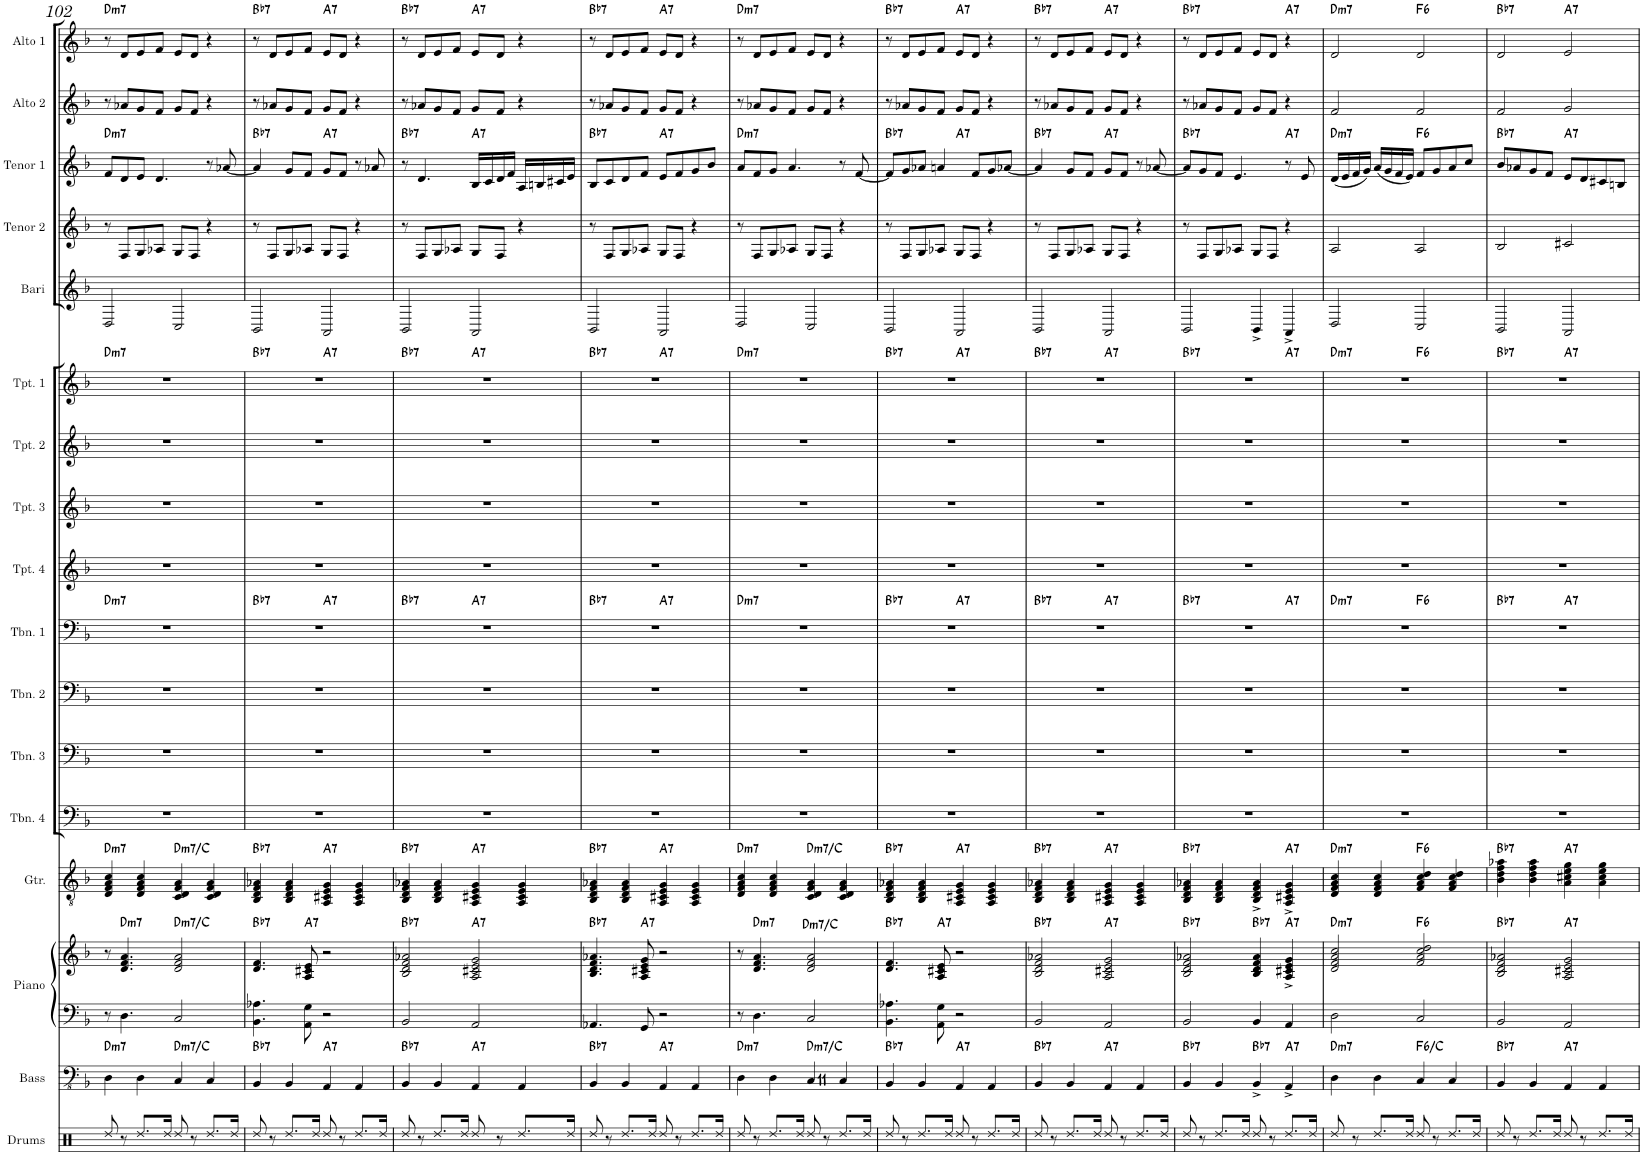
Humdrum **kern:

**kern	**kern	**harte	**kern	**kern	**harte	**kern	**harte	**kern	**kern	**kern	**kern	**harte	**kern	**kern	**kern	**kern	**harte	**kern	**kern	**kern	**harte	**kern	**kern	**harte
*part17	*part16	*part16	*part15	*part15	*part15	*part14	*part14	*part13	*part12	*part11	*part10	*part10	*part9	*part8	*part7	*part6	*part6	*part5	*part4	*part3	*part3	*part2	*part1	*part1
*staff18	*staff17	*	*staff16	*staff15	*	*staff14	*	*staff13	*staff12	*staff11	*staff10	*	*staff9	*staff8	*staff7	*staff6	*	*staff5	*staff4	*staff3	*	*staff2	*staff1	*
*I"Drums	*I"Bass	*	*I"Piano	*	*	*I"Guitar	*	*I"Trombone 4	*I"Trombone 3	*I"Trombone 2	*I"Trombone 1	*	*I"Trumpet 4	*I"Trumpet 3	*I"Trumpet 2	*I"Trumpet 1	*	*I"Baritone Sax	*I"Tenor Sax 2	*I"Tenor Sax 1	*	*I"Alto Sax 2	*I"Alto Sax 1	*
*I'Drums	*I'Bass	*	*I'Piano	*	*	*I'Gtr.	*	*I'Tbn. 4	*I'Tbn. 3	*I'Tbn. 2	*I'Tbn. 1	*	*I'Tpt. 4	*I'Tpt. 3	*I'Tpt. 2	*I'Tpt. 1	*	*I'Bari	*I'Tenor 2	*I'Tenor 1	*	*I'Alto 2	*I'Alto 1	*
!!LO:PB:g=z
*clefX	*clefFv4	*	*clefF4	*clefG2	*	*clefGv2	*	*clefF4	*clefF4	*clefF4	*clefF4	*	*clefG2	*clefG2	*clefG2	*clefG2	*	*clefG2	*clefG2	*clefG2	*	*clefG2	*clefG2	*
*	*	*	*	*	*	*	*	*	*	*	*	*	*ITrd1c2	*ITrd1c2	*ITrd1c2	*ITrd1c2	*	*ITrd12c21	*ITrd8c14	*ITrd8c14	*	*ITrd5c9	*ITrd5c9	*
*k[]	*k[b-]	*	*k[b-]	*k[b-]	*	*k[b-]	*	*k[b-]	*k[b-]	*k[b-]	*k[b-]	*	*k[b-]	*k[b-]	*k[b-]	*k[b-]	*	*k[b-]	*k[b-]	*k[b-]	*	*k[b-]	*k[b-]	*
*M4/4	*M4/4	*	*M4/4	*M4/4	*	*M4/4	*	*M4/4	*M4/4	*M4/4	*M4/4	*	*M4/4	*M4/4	*M4/4	*M4/4	*	*M4/4	*M4/4	*M4/4	*	*M4/4	*M4/4	*
=102	=102	=102	=102	=102	=102	=102	=102	=102	=102	=102	=102	=102	=102	=102	=102	=102	=102	=102	=102	=102	=102	=102	=102	=102
!	!	!LO:H:kt=m7	!	!	!	!	!LO:H:kt=m7	!	!	!	!	!LO:H:kt=m7	!	!	!	!	!LO:H:kt=m7	!	!	!	!LO:H:kt=m7	!	!	!LO:H:kt=m7
8Rdd/	4DD\	D:min7	8r	8r	.	4D/ 4F/ 4A/ 4c/	D:min7	1r	1r	1r	1r	D:min7	1r	1r	1r	1r	D:min7	2D/	8r	8f/L	D:min7	8r	8r	D:min7
!	!	!	!	!	!LO:H:kt=m7	!	!	!	!	!	!	!	!	!	!	!	!	!	!	!	!	!	!	!
8r	.	.	4.D\	4.d/ 4.f/ 4.a/	D:min7	.	.	.	.	.	.	.	.	.	.	.	.	.	8F/L	8d/	.	8a-X/L	8d/L	.
8.Rdd/L	4DD\	.	.	.	.	4D/ 4F/ 4A/ 4c/	.	.	.	.	.	.	.	.	.	.	.	.	8G/	8e/J	.	8g/	8e/	.
.	.	.	.	.	.	.	.	.	.	.	.	.	.	.	.	.	.	.	8A-X/J	4.d/	.	8f/J	8f/J	.
16Rdd/Jk	.	.	.	.	.	.	.	.	.	.	.	.	.	.	.	.	.	.	.	.	.	.	.	.
!	!	!LO:H:kt=m7	!	!	!LO:H:kt=m7	!	!LO:H:kt=m7	!	!	!	!	!	!	!	!	!	!	!	!	!	!	!	!	!
8Rdd/	4CC/	D:min7/b7	2C/	2d/ 2f/ 2a/	D:min7/b7	4C/ 4D/ 4F/ 4A/	D:min7/b7	.	.	.	.	.	.	.	.	.	.	2C/	8G/L	.	.	8g/L	8e/L	.
8r	.	.	.	.	.	.	.	.	.	.	.	.	.	.	.	.	.	.	8F/J	.	.	8f/J	8d/J	.
8.Rdd/L	4CC/	.	.	.	.	4C/ 4D/ 4F/ 4A/	.	.	.	.	.	.	.	.	.	.	.	.	4r	8r	.	4r	4r	.
.	.	.	.	.	.	.	.	.	.	.	.	.	.	.	.	.	.	.	.	[8a-X/	.	.	.	.
16Rdd/Jk	.	.	.	.	.	.	.	.	.	.	.	.	.	.	.	.	.	.	.	.	.	.	.	.
=103	=103	=103	=103	=103	=103	=103	=103	=103	=103	=103	=103	=103	=103	=103	=103	=103	=103	=103	=103	=103	=103	=103	=103	=103
!	!	!LO:H:kt=7	!	!	!LO:H:kt=7	!	!LO:H:kt=7	!	!	!	!	!LO:H:kt=7	!	!	!	!	!LO:H:kt=7	!	!	!	!LO:H:kt=7	!	!	!LO:H:kt=7
*	*	*	*	*	*	*	*	*	*	*	*^	*	*	*	*	*^	*	*	*	*	*	*	*	*
8Rdd/	4BBB-/	Bb:7	4.BB-\ 4.A-X\	4.d/ 4.f/	Bb:7	4BB-/ 4D/ 4F/ 4A-X/	Bb:7	1r	1r	1r	1r	2ryy	Bb:7	1r	1r	1r	1r	2ryy	Bb:7	2BB-/	8r	4a-/]	Bb:7	8r	8r	Bb:7
8r	.	.	.	.	.	.	.	.	.	.	.	.	.	.	.	.	.	.	.	.	8F/L	.	.	8a-X/L	8d/L	.
8.Rdd/L	4BBB-/	.	.	.	.	4BB-/ 4D/ 4F/ 4A-/	.	.	.	.	.	.	.	.	.	.	.	.	.	.	8G/	8g/L	.	8g/	8e/	.
!	!	!	!	!	!LO:H:kt=7	!	!	!	!	!	!	!	!	!	!	!	!	!	!	!	!	!	!	!	!	!
.	.	.	8AA\ 8G\	8A/ 8c#X/ 8e/	A:7	.	.	.	.	.	.	.	.	.	.	.	.	.	.	.	8A-X/J	8f/J	.	8f/J	8f/J	.
16Rdd/Jk	.	.	.	.	.	.	.	.	.	.	.	.	.	.	.	.	.	.	.	.	.	.	.	.	.	.
!	!	!LO:H:kt=7	!	!	!	!	!LO:H:kt=7	!	!	!	!	!	!LO:H:kt=7	!	!	!	!	!	!LO:H:kt=7	!	!	!	!LO:H:kt=7	!	!	!LO:H:kt=7
8Rdd/	4AAA/	A:7	2r	2r	.	4AA/ 4C#X/ 4E/ 4G/	A:7	.	.	.	.	2ryy	A:7	.	.	.	.	2ryy	A:7	2AA/	8G/L	8g/L	A:7	8g/L	8e/L	A:7
8r	.	.	.	.	.	.	.	.	.	.	.	.	.	.	.	.	.	.	.	.	8F/J	8f/J	.	8f/J	8d/J	.
8.Rdd/L	4AAA/	.	.	.	.	4AA/ 4C#/ 4E/ 4G/	.	.	.	.	.	.	.	.	.	.	.	.	.	.	4r	8r	.	4r	4r	.
.	.	.	.	.	.	.	.	.	.	.	.	.	.	.	.	.	.	.	.	.	.	8a-X/	.	.	.	.
16Rdd/Jk	.	.	.	.	.	.	.	.	.	.	.	.	.	.	.	.	.	.	.	.	.	.	.	.	.	.
=104	=104	=104	=104	=104	=104	=104	=104	=104	=104	=104	=104	=104	=104	=104	=104	=104	=104	=104	=104	=104	=104	=104	=104	=104	=104	=104
!	!	!LO:H:kt=7	!	!	!LO:H:kt=7	!	!LO:H:kt=7	!	!	!	!	!	!LO:H:kt=7	!	!	!	!	!	!LO:H:kt=7	!	!	!	!LO:H:kt=7	!	!	!LO:H:kt=7
8Rdd/	4BBB-/	Bb:7	2BB-/	2B-/ 2d/ 2f/ 2a-X/	Bb:7	4BB-/ 4D/ 4F/ 4A-X/	Bb:7	1r	1r	1r	1r	2ryy	Bb:7	1r	1r	1r	1r	2ryy	Bb:7	2BB-/	8r	8r	Bb:7	8r	8r	Bb:7
8r	.	.	.	.	.	.	.	.	.	.	.	.	.	.	.	.	.	.	.	.	8F/L	4.d/	.	8a-X/L	8d/L	.
8.Rdd/L	4BBB-/	.	.	.	.	4BB-/ 4D/ 4F/ 4A-/	.	.	.	.	.	.	.	.	.	.	.	.	.	.	8G/	.	.	8g/	8e/	.
.	.	.	.	.	.	.	.	.	.	.	.	.	.	.	.	.	.	.	.	.	8A-X/J	.	.	8f/J	8f/J	.
16Rdd/Jk	.	.	.	.	.	.	.	.	.	.	.	.	.	.	.	.	.	.	.	.	.	.	.	.	.	.
!	!	!LO:H:kt=7	!	!	!LO:H:kt=7	!	!LO:H:kt=7	!	!	!	!	!	!LO:H:kt=7	!	!	!	!	!	!LO:H:kt=7	!	!	!	!LO:H:kt=7	!	!	!LO:H:kt=7
8Rdd/	4AAA/	A:7	2AA/	2A/ 2c#X/ 2e/ 2g/	A:7	4AA/ 4C#X/ 4E/ 4G/	A:7	.	.	.	.	2ryy	A:7	.	.	.	.	2ryy	A:7	2AA/	8G/L	16B-/LL	A:7	8g/L	8e/L	A:7
.	.	.	.	.	.	.	.	.	.	.	.	.	.	.	.	.	.	.	.	.	.	16c/	.	.	.	.
8r	.	.	.	.	.	.	.	.	.	.	.	.	.	.	.	.	.	.	.	.	8F/J	16d/	.	8f/J	8d/J	.
.	.	.	.	.	.	.	.	.	.	.	.	.	.	.	.	.	.	.	.	.	.	16f/JJ	.	.	.	.
8.Rdd/L	4AAA/	.	.	.	.	4AA/ 4C#/ 4E/ 4G/	.	.	.	.	.	.	.	.	.	.	.	.	.	.	4r	16A/LL	.	4r	4r	.
.	.	.	.	.	.	.	.	.	.	.	.	.	.	.	.	.	.	.	.	.	.	16Bn/	.	.	.	.
.	.	.	.	.	.	.	.	.	.	.	.	.	.	.	.	.	.	.	.	.	.	16c#X/	.	.	.	.
16Rdd/Jk	.	.	.	.	.	.	.	.	.	.	.	.	.	.	.	.	.	.	.	.	.	16e/JJ	.	.	.	.
=105	=105	=105	=105	=105	=105	=105	=105	=105	=105	=105	=105	=105	=105	=105	=105	=105	=105	=105	=105	=105	=105	=105	=105	=105	=105	=105
!	!	!LO:H:kt=7	!	!	!LO:H:kt=7	!	!LO:H:kt=7	!	!	!	!	!	!LO:H:kt=7	!	!	!	!	!	!LO:H:kt=7	!	!	!	!LO:H:kt=7	!	!	!LO:H:kt=7
8Rdd/	4BBB-/	Bb:7	4.AA-X/	4.B-/ 4.d/ 4.f/ 4.a-X/	Bb:7	4BB-/ 4D/ 4F/ 4A-X/	Bb:7	1r	1r	1r	1r	2ryy	Bb:7	1r	1r	1r	1r	2ryy	Bb:7	2BB-/	8r	8B-/L	Bb:7	8r	8r	Bb:7
8r	.	.	.	.	.	.	.	.	.	.	.	.	.	.	.	.	.	.	.	.	8F/L	8c/	.	8a-X/L	8d/L	.
8.Rdd/L	4BBB-/	.	.	.	.	4BB-/ 4D/ 4F/ 4A-/	.	.	.	.	.	.	.	.	.	.	.	.	.	.	8G/	8d/	.	8g/	8e/	.
!	!	!	!	!	!LO:H:kt=7	!	!	!	!	!	!	!	!	!	!	!	!	!	!	!	!	!	!	!	!	!
.	.	.	8GG/	8A/ 8c#X/ 8e/ 8g/	A:7	.	.	.	.	.	.	.	.	.	.	.	.	.	.	.	8A-X/J	8f/J	.	8f/J	8f/J	.
16Rdd/Jk	.	.	.	.	.	.	.	.	.	.	.	.	.	.	.	.	.	.	.	.	.	.	.	.	.	.
!	!	!LO:H:kt=7	!	!	!	!	!LO:H:kt=7	!	!	!	!	!	!LO:H:kt=7	!	!	!	!	!	!LO:H:kt=7	!	!	!	!LO:H:kt=7	!	!	!LO:H:kt=7
8Rdd/	4AAA/	A:7	2r	2r	.	4AA/ 4C#X/ 4E/ 4G/	A:7	.	.	.	.	2ryy	A:7	.	.	.	.	2ryy	A:7	2AA/	8G/L	8e/L	A:7	8g/L	8e/L	A:7
8r	.	.	.	.	.	.	.	.	.	.	.	.	.	.	.	.	.	.	.	.	8F/J	8f/	.	8f/J	8d/J	.
8.Rdd/L	4AAA/	.	.	.	.	4AA/ 4C#/ 4E/ 4G/	.	.	.	.	.	.	.	.	.	.	.	.	.	.	4r	8g/	.	4r	4r	.
.	.	.	.	.	.	.	.	.	.	.	.	.	.	.	.	.	.	.	.	.	.	8b-/J	.	.	.	.
16Rdd/Jk	.	.	.	.	.	.	.	.	.	.	.	.	.	.	.	.	.	.	.	.	.	.	.	.	.	.
=106	=106	=106	=106	=106	=106	=106	=106	=106	=106	=106	=106	=106	=106	=106	=106	=106	=106	=106	=106	=106	=106	=106	=106	=106	=106	=106
!	!	!LO:H:kt=m7	!	!	!	!	!LO:H:kt=m7	!	!	!	!	!	!LO:H:kt=m7	!	!	!	!	!	!LO:H:kt=m7	!	!	!	!LO:H:kt=m7	!	!	!LO:H:kt=m7
*	*	*	*	*	*	*	*	*	*	*	*v	*v	*	*	*	*	*v	*v	*	*	*	*	*	*	*	*
8Rdd/	4DD\	D:min7	8r	8r	.	4D/ 4F/ 4A/ 4c/	D:min7	1r	1r	1r	1r	D:min7	1r	1r	1r	1r	D:min7	2D/	8r	8a/L	D:min7	8r	8r	D:min7
!	!	!	!	!	!LO:H:kt=m7	!	!	!	!	!	!	!	!	!	!	!	!	!	!	!	!	!	!	!
8r	.	.	4.D\	4.d/ 4.f/ 4.a/	D:min7	.	.	.	.	.	.	.	.	.	.	.	.	.	8F/L	8f/	.	8a-X/L	8d/L	.
8.Rdd/L	4DD\	.	.	.	.	4D/ 4F/ 4A/ 4c/	.	.	.	.	.	.	.	.	.	.	.	.	8G/	8g/J	.	8g/	8e/	.
.	.	.	.	.	.	.	.	.	.	.	.	.	.	.	.	.	.	.	8A-X/J	4.a/	.	8f/J	8f/J	.
16Rdd/Jk	.	.	.	.	.	.	.	.	.	.	.	.	.	.	.	.	.	.	.	.	.	.	.	.
!	!	!LO:H:kt=m7	!	!	!LO:H:kt=m7	!	!LO:H:kt=m7	!	!	!	!	!	!	!	!	!	!	!	!	!	!	!	!	!
8Rdd/	4CC/	D:min7/b7	2C/	2d/ 2f/ 2a/	D:min7/b7	4C/ 4D/ 4F/ 4A/	D:min7/b7	.	.	.	.	.	.	.	.	.	.	2C/	8G/L	.	.	8g/L	8e/L	.
8r	.	.	.	.	.	.	.	.	.	.	.	.	.	.	.	.	.	.	8F/J	.	.	8f/J	8d/J	.
8.Rdd/L	4CC/	.	.	.	.	4C/ 4D/ 4F/ 4A/	.	.	.	.	.	.	.	.	.	.	.	.	4r	8r	.	4r	4r	.
.	.	.	.	.	.	.	.	.	.	.	.	.	.	.	.	.	.	.	.	[8f/	.	.	.	.
16Rdd/Jk	.	.	.	.	.	.	.	.	.	.	.	.	.	.	.	.	.	.	.	.	.	.	.	.
=107	=107	=107	=107	=107	=107	=107	=107	=107	=107	=107	=107	=107	=107	=107	=107	=107	=107	=107	=107	=107	=107	=107	=107	=107
!	!	!LO:H:kt=7	!	!	!LO:H:kt=7	!	!LO:H:kt=7	!	!	!	!	!LO:H:kt=7	!	!	!	!	!LO:H:kt=7	!	!	!	!LO:H:kt=7	!	!	!LO:H:kt=7
*	*	*	*	*	*	*	*	*	*	*	*^	*	*	*	*	*^	*	*	*	*^	*	*	*	*
8Rdd/	4BBB-/	Bb:7	4.BB-\ 4.A-X\	4.d/ 4.f/	Bb:7	4BB-/ 4D/ 4F/ 4A-X/	Bb:7	1r	1r	1r	1r	2ryy	Bb:7	1r	1r	1r	1r	2ryy	Bb:7	2BB-/	8r	8f/L]	2ryy	Bb:7	8r	8r	Bb:7
8r	.	.	.	.	.	.	.	.	.	.	.	.	.	.	.	.	.	.	.	.	8F/L	8g/	.	.	8a-X/L	8d/L	.
8.Rdd/L	4BBB-/	.	.	.	.	4BB-/ 4D/ 4F/ 4A-/	.	.	.	.	.	.	.	.	.	.	.	.	.	.	8G/	8a-X/J	.	.	8g/	8e/	.
!	!	!	!	!	!LO:H:kt=7	!	!	!	!	!	!	!	!	!	!	!	!	!	!	!	!	!	!	!	!	!	!
.	.	.	8AA\ 8G\	8A/ 8c#X/ 8e/	A:7	.	.	.	.	.	.	.	.	.	.	.	.	.	.	.	8A-X/J	4an/	.	.	8f/J	8f/J	.
16Rdd/Jk	.	.	.	.	.	.	.	.	.	.	.	.	.	.	.	.	.	.	.	.	.	.	.	.	.	.	.
!	!	!LO:H:kt=7	!	!	!	!	!LO:H:kt=7	!	!	!	!	!	!LO:H:kt=7	!	!	!	!	!	!LO:H:kt=7	!	!	!	!	!LO:H:kt=7	!	!	!LO:H:kt=7
8Rdd/	4AAA/	A:7	2r	2r	.	4AA/ 4C#X/ 4E/ 4G/	A:7	.	.	.	.	2ryy	A:7	.	.	.	.	2ryy	A:7	2AA/	8G/L	.	2ryy	A:7	8g/L	8e/L	A:7
8r	.	.	.	.	.	.	.	.	.	.	.	.	.	.	.	.	.	.	.	.	8F/J	8f/L	.	.	8f/J	8d/J	.
8.Rdd/L	4AAA/	.	.	.	.	4AA/ 4C#/ 4E/ 4G/	.	.	.	.	.	.	.	.	.	.	.	.	.	.	4r	8g/	.	.	4r	4r	.
.	.	.	.	.	.	.	.	.	.	.	.	.	.	.	.	.	.	.	.	.	.	[8a-X/J	.	.	.	.	.
16Rdd/Jk	.	.	.	.	.	.	.	.	.	.	.	.	.	.	.	.	.	.	.	.	.	.	.	.	.	.	.
=108	=108	=108	=108	=108	=108	=108	=108	=108	=108	=108	=108	=108	=108	=108	=108	=108	=108	=108	=108	=108	=108	=108	=108	=108	=108	=108	=108
!	!	!LO:H:kt=7	!	!	!LO:H:kt=7	!	!LO:H:kt=7	!	!	!	!	!	!LO:H:kt=7	!	!	!	!	!	!LO:H:kt=7	!	!	!	!	!LO:H:kt=7	!	!	!LO:H:kt=7
*	*	*	*	*	*	*	*	*	*	*	*	*	*	*	*	*	*	*	*	*	*	*v	*v	*	*	*	*
8Rdd/	4BBB-/	Bb:7	2BB-/	2B-/ 2d/ 2f/ 2a-X/	Bb:7	4BB-/ 4D/ 4F/ 4A-X/	Bb:7	1r	1r	1r	1r	2ryy	Bb:7	1r	1r	1r	1r	2ryy	Bb:7	2BB-/	8r	4a-/]	Bb:7	8r	8r	Bb:7
8r	.	.	.	.	.	.	.	.	.	.	.	.	.	.	.	.	.	.	.	.	8F/L	.	.	8a-X/L	8d/L	.
8.Rdd/L	4BBB-/	.	.	.	.	4BB-/ 4D/ 4F/ 4A-/	.	.	.	.	.	.	.	.	.	.	.	.	.	.	8G/	8g/L	.	8g/	8e/	.
.	.	.	.	.	.	.	.	.	.	.	.	.	.	.	.	.	.	.	.	.	8A-X/J	8f/J	.	8f/J	8f/J	.
16Rdd/Jk	.	.	.	.	.	.	.	.	.	.	.	.	.	.	.	.	.	.	.	.	.	.	.	.	.	.
!	!	!LO:H:kt=7	!	!	!LO:H:kt=7	!	!LO:H:kt=7	!	!	!	!	!	!LO:H:kt=7	!	!	!	!	!	!LO:H:kt=7	!	!	!	!LO:H:kt=7	!	!	!LO:H:kt=7
8Rdd/	4AAA/	A:7	2AA/	2A/ 2c#X/ 2e/ 2g/	A:7	4AA/ 4C#X/ 4E/ 4G/	A:7	.	.	.	.	2ryy	A:7	.	.	.	.	2ryy	A:7	2AA/	8G/L	8g/L	A:7	8g/L	8e/L	A:7
8r	.	.	.	.	.	.	.	.	.	.	.	.	.	.	.	.	.	.	.	.	8F/J	8f/J	.	8f/J	8d/J	.
8.Rdd/L	4AAA/	.	.	.	.	4AA/ 4C#/ 4E/ 4G/	.	.	.	.	.	.	.	.	.	.	.	.	.	.	4r	8r	.	4r	4r	.
.	.	.	.	.	.	.	.	.	.	.	.	.	.	.	.	.	.	.	.	.	.	[8a-X/	.	.	.	.
16Rdd/Jk	.	.	.	.	.	.	.	.	.	.	.	.	.	.	.	.	.	.	.	.	.	.	.	.	.	.
=109	=109	=109	=109	=109	=109	=109	=109	=109	=109	=109	=109	=109	=109	=109	=109	=109	=109	=109	=109	=109	=109	=109	=109	=109	=109	=109
!	!	!LO:H:kt=7	!	!	!LO:H:kt=7	!	!LO:H:kt=7	!	!	!	!	!	!LO:H:kt=7	!	!	!	!	!	!LO:H:kt=7	!	!	!	!LO:H:kt=7	!	!	!LO:H:kt=7
8Rdd/	4BBB-/	Bb:7	2BB-/	2B-/ 2d/ 2f/ 2a-X/	Bb:7	4BB-/ 4D/ 4F/ 4A-X/	Bb:7	1r	1r	1r	1r	2.ryy	Bb:7	1r	1r	1r	1r	2.ryy	Bb:7	2BB-/	8r	8a-/L]	Bb:7	8r	8r	Bb:7
8r	.	.	.	.	.	.	.	.	.	.	.	.	.	.	.	.	.	.	.	.	8F/L	8g/	.	8a-X/L	8d/L	.
8.Rdd/L	4BBB-/	.	.	.	.	4BB-/ 4D/ 4F/ 4A-/	.	.	.	.	.	.	.	.	.	.	.	.	.	.	8G/	8f/J	.	8g/	8e/	.
.	.	.	.	.	.	.	.	.	.	.	.	.	.	.	.	.	.	.	.	.	8A-X/J	4.e/	.	8f/J	8f/J	.
16Rdd/Jk	.	.	.	.	.	.	.	.	.	.	.	.	.	.	.	.	.	.	.	.	.	.	.	.	.	.
!	!	!LO:H:kt=7	!	!	!LO:H:kt=7	!	!	!	!	!	!	!	!	!	!	!	!	!	!	!	!	!	!	!	!	!
8Rdd/	4BBB-^/	Bb:7	4BB-/	4B-/ 4d/ 4f/ 4a-/	Bb:7	4BB-/^ 4D/^ 4F/^ 4A-/^	.	.	.	.	.	.	.	.	.	.	.	.	.	4BB-^/	8G/L	.	.	8g/L	8e/L	.
8r	.	.	.	.	.	.	.	.	.	.	.	.	.	.	.	.	.	.	.	.	8F/J	.	.	8f/J	8d/J	.
!	!	!LO:H:kt=7	!	!	!LO:H:kt=7	!	!LO:H:kt=7	!	!	!	!	!	!LO:H:kt=7	!	!	!	!	!	!LO:H:kt=7	!	!	!	!LO:H:kt=7	!	!	!LO:H:kt=7
8.Rdd/L	4AAA^/	A:7	4AA/	4A/^ 4c#X/^ 4e/^ 4g/^	A:7	4AA/^ 4C#X/^ 4E/^ 4G/^	A:7	.	.	.	.	4ryy	A:7	.	.	.	.	4ryy	A:7	4AA^/	4r	8r	A:7	4r	4r	A:7
.	.	.	.	.	.	.	.	.	.	.	.	.	.	.	.	.	.	.	.	.	.	8e/	.	.	.	.
16Rdd/Jk	.	.	.	.	.	.	.	.	.	.	.	.	.	.	.	.	.	.	.	.	.	.	.	.	.	.
=110	=110	=110	=110	=110	=110	=110	=110	=110	=110	=110	=110	=110	=110	=110	=110	=110	=110	=110	=110	=110	=110	=110	=110	=110	=110	=110
!	!	!LO:H:kt=m7	!	!	!LO:H:kt=m7	!	!LO:H:kt=m7	!	!	!	!	!	!LO:H:kt=m7	!	!	!	!	!	!LO:H:kt=m7	!	!	!	!LO:H:kt=m7	!	!	!LO:H:kt=m7
8Rdd/	4DD\	D:min7	2D\	2d/ 2f/ 2a/ 2cc/	D:min7	4D/ 4F/ 4A/ 4c/	D:min7	1r	1r	1r	1r	2ryy	D:min7	1r	1r	1r	1r	2ryy	D:min7	2D/	2A/	(16d/LL	D:min7	2f/	2d/	D:min7
.	.	.	.	.	.	.	.	.	.	.	.	.	.	.	.	.	.	.	.	.	.	16e/	.	.	.	.
8r	.	.	.	.	.	.	.	.	.	.	.	.	.	.	.	.	.	.	.	.	.	16f/	.	.	.	.
.	.	.	.	.	.	.	.	.	.	.	.	.	.	.	.	.	.	.	.	.	.	16g/JJ)	.	.	.	.
8.Rdd/L	4DD\	.	.	.	.	4D/ 4F/ 4A/ 4c/	.	.	.	.	.	.	.	.	.	.	.	.	.	.	.	(16a/LL	.	.	.	.
.	.	.	.	.	.	.	.	.	.	.	.	.	.	.	.	.	.	.	.	.	.	16g/	.	.	.	.
.	.	.	.	.	.	.	.	.	.	.	.	.	.	.	.	.	.	.	.	.	.	16f/	.	.	.	.
16Rdd/Jk	.	.	.	.	.	.	.	.	.	.	.	.	.	.	.	.	.	.	.	.	.	16e/JJ)	.	.	.	.
!	!	!LO:H:kt=6	!	!	!LO:H:kt=6	!	!LO:H:kt=6	!	!	!	!	!	!LO:H:kt=6	!	!	!	!	!	!LO:H:kt=6	!	!	!	!LO:H:kt=6	!	!	!LO:H:kt=6
8Rdd/	4CC/	F:maj6/5	2C/	2f/ 2a/ 2cc/ 2dd/	F:maj6	4F/ 4A/ 4c/ 4d/	F:maj6	.	.	.	.	2ryy	F:maj6	.	.	.	.	2ryy	F:maj6	2C/	2A/	8f/L	F:maj6	2f/	2d/	F:maj6
8r	.	.	.	.	.	.	.	.	.	.	.	.	.	.	.	.	.	.	.	.	.	8g/	.	.	.	.
8.Rdd/L	4CC/	.	.	.	.	4F/ 4A/ 4c/ 4d/	.	.	.	.	.	.	.	.	.	.	.	.	.	.	.	8a/	.	.	.	.
.	.	.	.	.	.	.	.	.	.	.	.	.	.	.	.	.	.	.	.	.	.	8cc/J	.	.	.	.
16Rdd/Jk	.	.	.	.	.	.	.	.	.	.	.	.	.	.	.	.	.	.	.	.	.	.	.	.	.	.
=111	=111	=111	=111	=111	=111	=111	=111	=111	=111	=111	=111	=111	=111	=111	=111	=111	=111	=111	=111	=111	=111	=111	=111	=111	=111	=111
!	!	!LO:H:kt=7	!	!	!LO:H:kt=7	!	!LO:H:kt=7	!	!	!	!	!	!LO:H:kt=7	!	!	!	!	!	!LO:H:kt=7	!	!	!	!LO:H:kt=7	!	!	!LO:H:kt=7
8Rdd/	4BBB-/	Bb:7	2BB-/	2B-/ 2d/ 2f/ 2a-X/	Bb:7	4B-\ 4d\ 4f\ 4a-X\	Bb:7	1r	1r	1r	1r	2ryy	Bb:7	1r	1r	1r	1r	2ryy	Bb:7	2BB-/	2B-/	8b-/L	Bb:7	2f/	2d/	Bb:7
8r	.	.	.	.	.	.	.	.	.	.	.	.	.	.	.	.	.	.	.	.	.	8a-X/	.	.	.	.
8.Rdd/L	4BBB-/	.	.	.	.	4B-\ 4d\ 4f\ 4a-\	.	.	.	.	.	.	.	.	.	.	.	.	.	.	.	8g/	.	.	.	.
.	.	.	.	.	.	.	.	.	.	.	.	.	.	.	.	.	.	.	.	.	.	8f/J	.	.	.	.
16Rdd/Jk	.	.	.	.	.	.	.	.	.	.	.	.	.	.	.	.	.	.	.	.	.	.	.	.	.	.
!	!	!LO:H:kt=7	!	!	!LO:H:kt=7	!	!LO:H:kt=7	!	!	!	!	!	!LO:H:kt=7	!	!	!	!	!	!LO:H:kt=7	!	!	!	!LO:H:kt=7	!	!	!LO:H:kt=7
8Rdd/	4AAA/	A:7	2AA/	2A/ 2c#X/ 2e/ 2g/	A:7	4A\ 4c#X\ 4e\ 4g\	A:7	.	.	.	.	2ryy	A:7	.	.	.	.	2ryy	A:7	2AA/	2c#X/	8e/L	A:7	2g/	2e/	A:7
8r	.	.	.	.	.	.	.	.	.	.	.	.	.	.	.	.	.	.	.	.	.	8d/	.	.	.	.
8.Rdd/L	4AAA/	.	.	.	.	4A\ 4c#\ 4e\ 4g\	.	.	.	.	.	.	.	.	.	.	.	.	.	.	.	8c#X/	.	.	.	.
.	.	.	.	.	.	.	.	.	.	.	.	.	.	.	.	.	.	.	.	.	.	8Bn/J	.	.	.	.
16Rdd/Jk	.	.	.	.	.	.	.	.	.	.	.	.	.	.	.	.	.	.	.	.	.	.	.	.	.	.
*	*	*	*	*	*	*	*	*	*	*	*v	*v	*	*	*	*	*v	*v	*	*	*	*	*	*	*	*
=	=	=	=	=	=	=	=	=	=	=	=	=	=	=	=	=	=	=	=	=	=	=	=	=
*-	*-	*-	*-	*-	*-	*-	*-	*-	*-	*-	*-	*-	*-	*-	*-	*-	*-	*-	*-	*-	*-	*-	*-	*-
